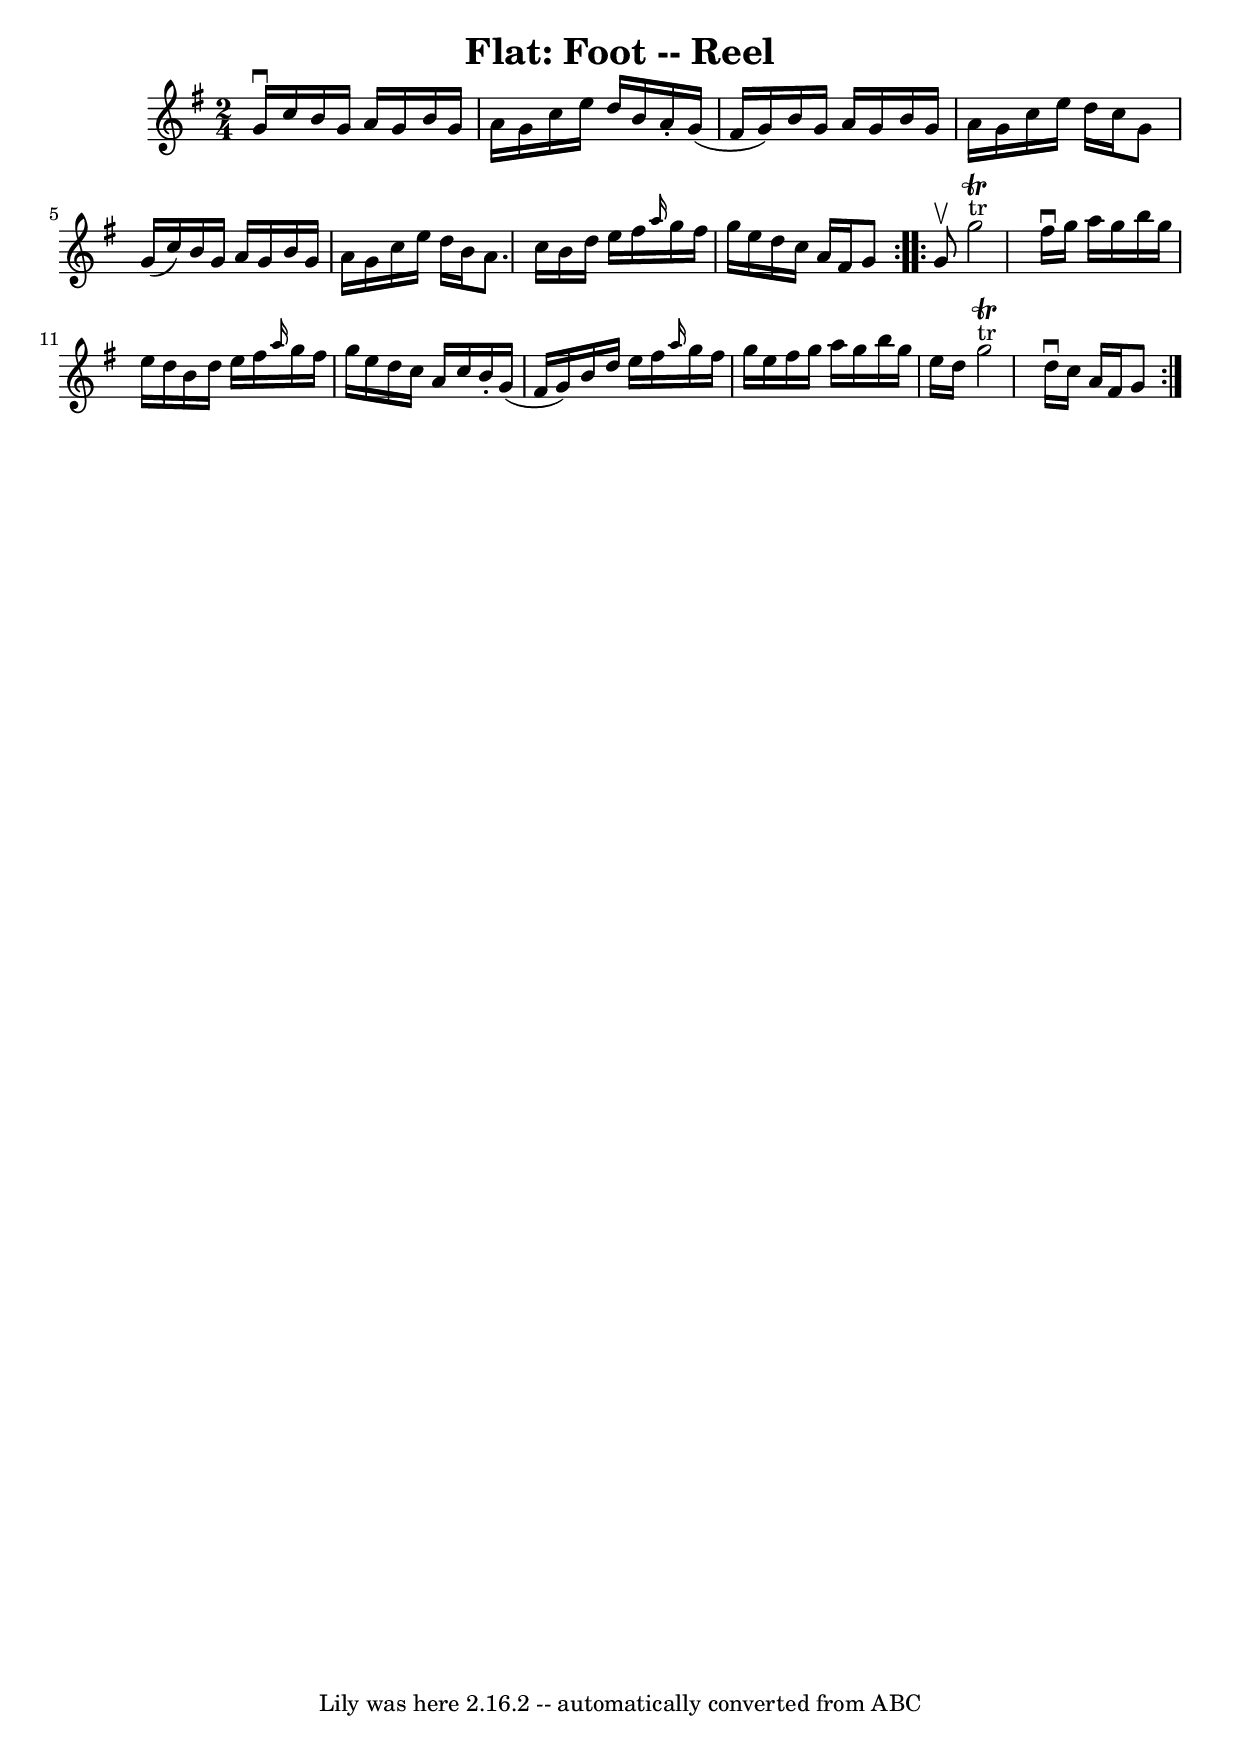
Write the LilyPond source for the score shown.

\version "2.16.2"
\include "Mammoth.ily"
\header {
  %% book = "Ryan's Mammoth Collection"
 crossRefNumber = "1"
 footnotes = "\\\\273"
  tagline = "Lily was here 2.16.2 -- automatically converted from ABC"
  title = "Flat: Foot -- Reel"

}
voicedefault =  {



  \repeat volta 2 {

    \time 2/4 
    \key g \major g'16^\downbow c''16   |
 b'16 g'16 a'16 g'16 b'16 g'16 a'16 g'16     |
 c''16 e''16 d''16 b'16 a'16-. g'16 (fs'16 g'16)    |
 b'16 g'16 a'16 g'16 b'16 g'16 a'16 g'16     |
 c''16 e''16 d''16 c''16 g'8 g'16 (c''16)    |
 b'16 g'16 a'16 g'16 b'16 g'16 a'16 g'16     |
 c''16 e''16 d''16 b'16 a'8. c''16     |
 b'16 d''16 e''16    
 fs''16  \grace { a''16   		    } g''16 fs''16 g''16 e''16     |
    
 d''16 c''16 a'16 fs'16 g'8  
  }     
  \repeat volta 2 { g'8^\upbow   |
 g''2^"tr"^\trill   |
 fs''16^\downbow g''16 a''16 g''16 b''16 g''16 e''16 d''16     |
 b'16 d''16  
 e''16 fs''16  \grace { a''16   			  } g''16 fs''16 g''16 e''16     |
 d''16 c''16 a'16 c''16 b'16-. g'16 (fs'16 g'16)    |
 b'16 d''16 e''16 fs''16  \grace { a''16  
				     } g''16 fs''16 g''16 e''16     |
 fs''16 g''16 a''16 g''16 b''16 g''16 e''16 d''16     |
 g''2^"tr"^\trill    |
 d''16^\downbow c''16 a'16 fs'16 g'8  
  }   

}

\score{
  <<

    \context Staff="default"
    {
      \voicedefault 
      
    }

  >>
  \layout {
    
  }
  \midi {
  }

}
